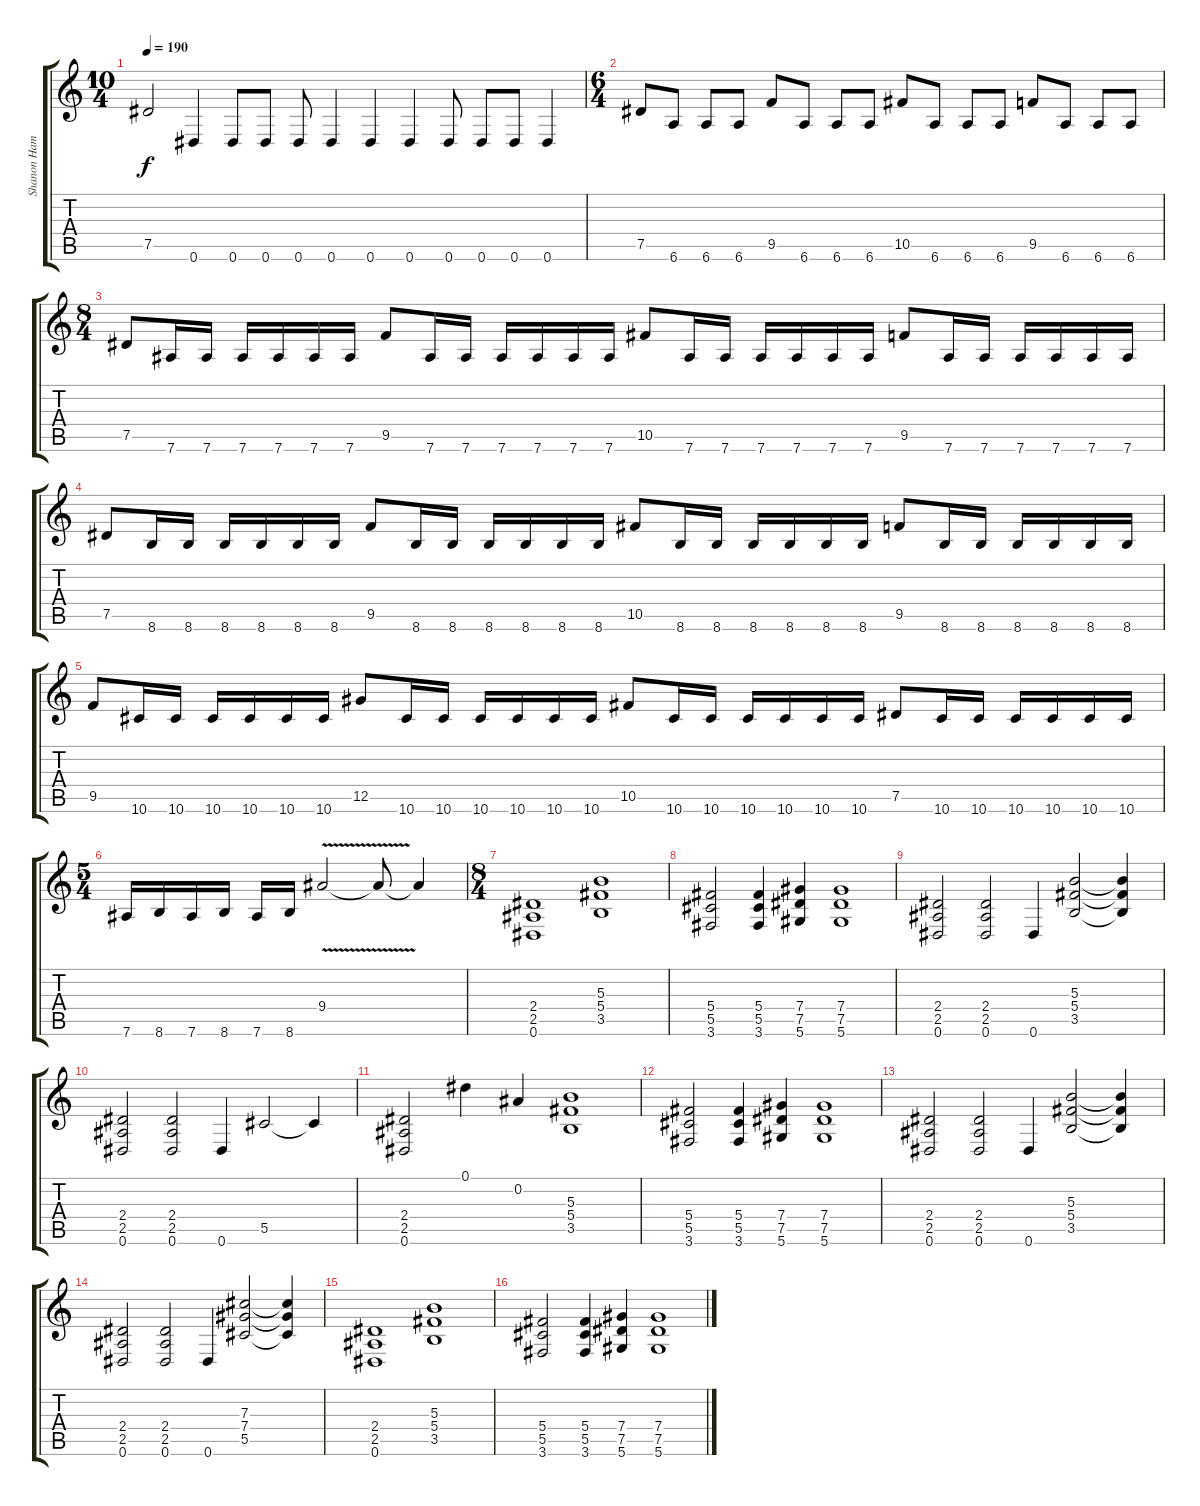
\track ("Shanon Hamm" "Shanon Ham") {instrument distortionguitar}
\staff {score tabs}
\tuning (Eb4 Bb3 Gb3 Db3 Ab2 Eb2) {hide}
\ts (10 4)
\tempo 190
\clef g2
\ks c
7.5.2{dy f} 0.6.4 0.6.8 0.6.8 0.6.8 0.6.4 0.6.4 0.6.4 0.6.8 0.6.8 0.6.8 0.6.4 |
\ts (6 4)
7.5.8 6.6.8 6.6.8 6.6.8 9.5.8 6.6.8 6.6.8 6.6.8 10.5.8 6.6.8 6.6.8 6.6.8 9.5.8 6.6.8 6.6.8 6.6.8 |
\ts (8 4)
7.5.8 7.6.16 7.6.16 7.6.16 7.6.16 7.6.16 7.6.16 9.5.8 7.6.16 7.6.16 7.6.16 7.6.16 7.6.16 7.6.16 10.5.8 7.6.16 7.6.16 7.6.16 7.6.16 7.6.16 7.6.16 9.5.8 7.6.16 7.6.16 7.6.16 7.6.16 7.6.16 7.6.16 |
7.5.8 8.6.16 8.6.16 8.6.16 8.6.16 8.6.16 8.6.16 9.5.8 8.6.16 8.6.16 8.6.16 8.6.16 8.6.16 8.6.16 10.5.8 8.6.16 8.6.16 8.6.16 8.6.16 8.6.16 8.6.16 9.5.8 8.6.16 8.6.16 8.6.16 8.6.16 8.6.16 8.6.16 |
9.5.8 10.6.16 10.6.16 10.6.16 10.6.16 10.6.16 10.6.16 12.5.8 10.6.16 10.6.16 10.6.16 10.6.16 10.6.16 10.6.16 10.5.8 10.6.16 10.6.16 10.6.16 10.6.16 10.6.16 10.6.16 7.5.8 10.6.16 10.6.16 10.6.16 10.6.16 10.6.16 10.6.16 |
\ts (5 4)
7.6.16 8.6.16 7.6.16 8.6.16 7.6.16 8.6.16 9.4{v}.2 9.4{t}.8 9.4{t}.4 |
\ts (8 4)
(2.4 2.5 0.6).1 (5.3 5.4 3.5).1 |
(5.4 5.5 3.6).2 (5.4 5.5 3.6).4 (7.4 7.5 5.6).4 (7.4 7.5 5.6).1 |
(2.4 2.5 0.6).2 (2.4 2.5 0.6).2 0.6.4 (5.3 5.4 3.5).2 (5.3{t} 5.4{t} 3.5{t}).4 |
(2.4 2.5 0.6).2 (2.4 2.5 0.6).2 0.6.4 5.5.2 5.5{t}.4 |
(2.4 2.5 0.6).2 0.1.4 0.2.4 (5.3 5.4 3.5).1 |
(5.4 5.5 3.6).2 (5.4 5.5 3.6).4 (7.4 7.5 5.6).4 (7.4 7.5 5.6).1 |
(2.4 2.5 0.6).2 (2.4 2.5 0.6).2 0.6.4 (5.3 5.4 3.5).2 (5.3{t} 5.4{t} 3.5{t}).4 |
(2.4 2.5 0.6).2 (2.4 2.5 0.6).2 0.6.4 (7.3 7.4 5.5).2 (7.3{t} 7.4{t} 5.5{t}).4 |
(2.4 2.5 0.6).1 (5.3 5.4 3.5).1 |
(5.4 5.5 3.6).2 (5.4 5.5 3.6).4 (7.4 7.5 5.6).4 (7.4 7.5 5.6).1
